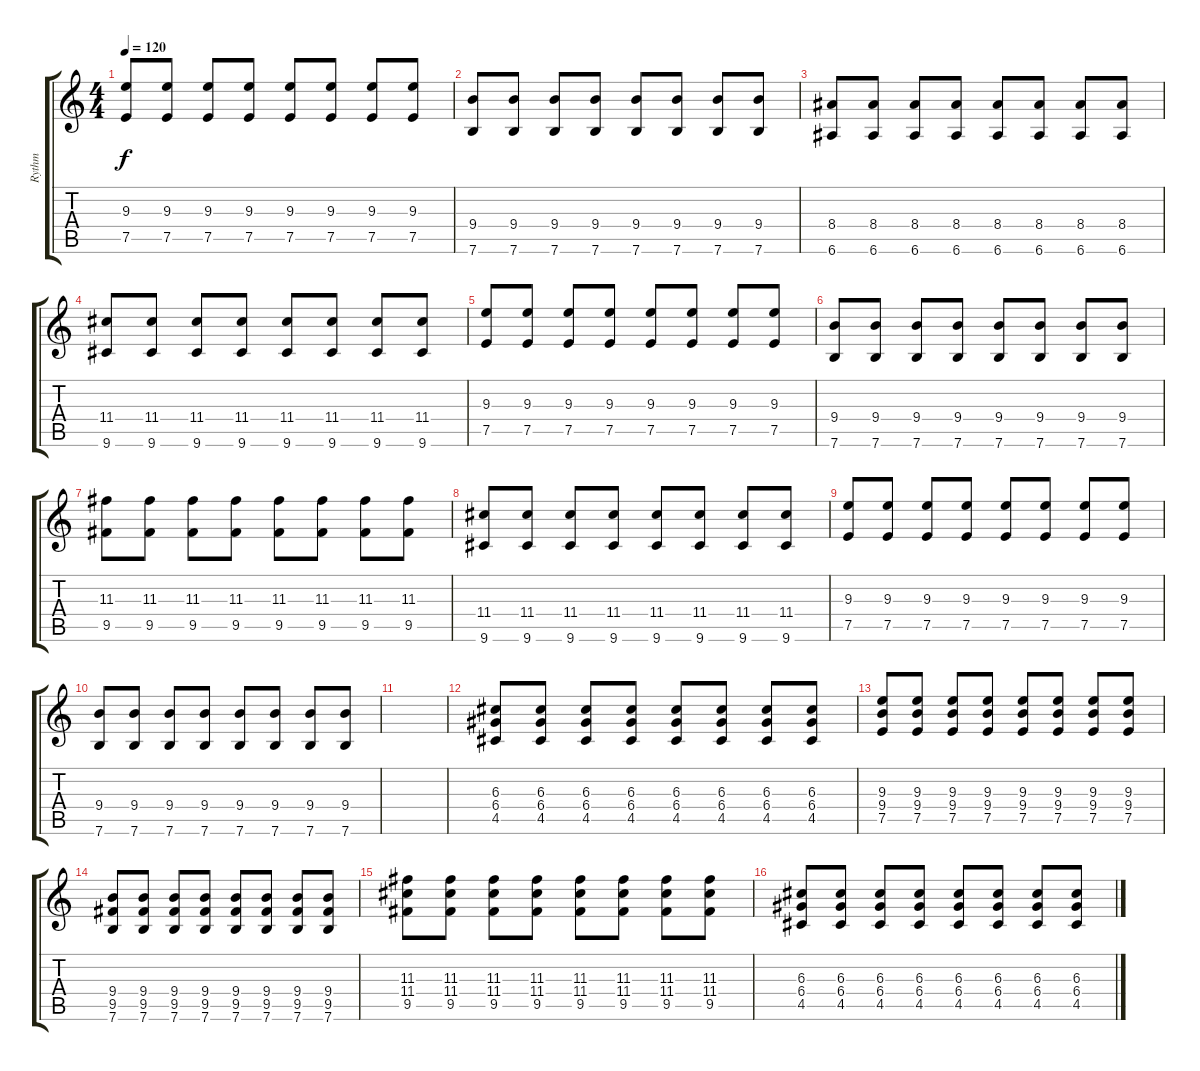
\track ("Rythm" "Rythm") {instrument acousticguitarsteel}
\staff {score tabs}
\tuning (E4 B3 G3 D3 A2 E2) {hide}
\ts (4 4)
\tempo 120
\clef g2
\ks c
(9.3 7.5).8{dy f} (9.3 7.5).8 (9.3 7.5).8 (9.3 7.5).8 (9.3 7.5).8 (9.3 7.5).8 (9.3 7.5).8 (9.3 7.5).8 |
(9.4 7.6).8 (9.4 7.6).8 (9.4 7.6).8 (9.4 7.6).8 (9.4 7.6).8 (9.4 7.6).8 (9.4 7.6).8 (9.4 7.6).8 |
(8.4 6.6).8 (8.4 6.6).8 (8.4 6.6).8 (8.4 6.6).8 (8.4 6.6).8 (8.4 6.6).8 (8.4 6.6).8 (8.4 6.6).8 |
(11.4 9.6).8 (11.4 9.6).8 (11.4 9.6).8 (11.4 9.6).8 (11.4 9.6).8 (11.4 9.6).8 (11.4 9.6).8 (11.4 9.6).8 |
(9.3 7.5).8 (9.3 7.5).8 (9.3 7.5).8 (9.3 7.5).8 (9.3 7.5).8 (9.3 7.5).8 (9.3 7.5).8 (9.3 7.5).8 |
(9.4 7.6).8 (9.4 7.6).8 (9.4 7.6).8 (9.4 7.6).8 (9.4 7.6).8 (9.4 7.6).8 (9.4 7.6).8 (9.4 7.6).8 |
(11.3 9.5).8 (11.3 9.5).8 (11.3 9.5).8 (11.3 9.5).8 (11.3 9.5).8 (11.3 9.5).8 (11.3 9.5).8 (11.3 9.5).8 |
(11.4 9.6).8 (11.4 9.6).8 (11.4 9.6).8 (11.4 9.6).8 (11.4 9.6).8 (11.4 9.6).8 (11.4 9.6).8 (11.4 9.6).8 |
(9.3 7.5).8 (9.3 7.5).8 (9.3 7.5).8 (9.3 7.5).8 (9.3 7.5).8 (9.3 7.5).8 (9.3 7.5).8 (9.3 7.5).8 |
(9.4 7.6).8 (9.4 7.6).8 (9.4 7.6).8 (9.4 7.6).8 (9.4 7.6).8 (9.4 7.6).8 (9.4 7.6).8 (9.4 7.6).8 |
|
(6.3 6.4 4.5).8 (6.3 6.4 4.5).8 (6.3 6.4 4.5).8 (6.3 6.4 4.5).8 (6.3 6.4 4.5).8 (6.3 6.4 4.5).8 (6.3 6.4 4.5).8 (6.3 6.4 4.5).8 |
(9.3 9.4 7.5).8 (9.3 9.4 7.5).8 (9.3 9.4 7.5).8 (9.3 9.4 7.5).8 (9.3 9.4 7.5).8 (9.3 9.4 7.5).8 (9.3 9.4 7.5).8 (9.3 9.4 7.5).8 |
(9.4 9.5 7.6).8 (9.4 9.5 7.6).8 (9.4 9.5 7.6).8 (9.4 9.5 7.6).8 (9.4 9.5 7.6).8 (9.4 9.5 7.6).8 (9.4 9.5 7.6).8 (9.4 9.5 7.6).8 |
(11.3 11.4 9.5).8 (11.3 11.4 9.5).8 (11.3 11.4 9.5).8 (11.3 11.4 9.5).8 (11.3 11.4 9.5).8 (11.3 11.4 9.5).8 (11.3 11.4 9.5).8 (11.3 11.4 9.5).8 |
(6.3 6.4 4.5).8 (6.3 6.4 4.5).8 (6.3 6.4 4.5).8 (6.3 6.4 4.5).8 (6.3 6.4 4.5).8 (6.3 6.4 4.5).8 (6.3 6.4 4.5).8 (6.3 6.4 4.5).8
